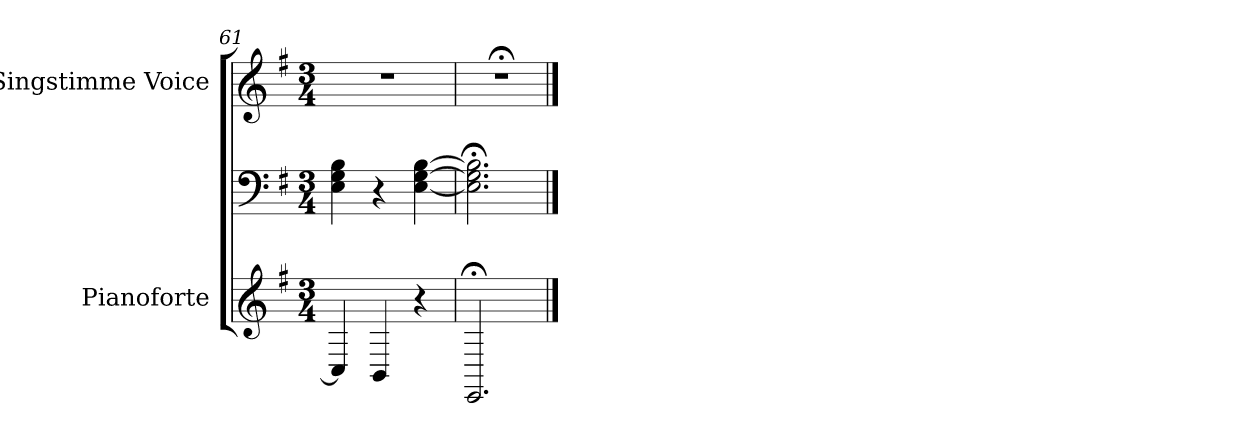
**kern	**kern	**kern
*part2	*part2	*part1
*staff3	*staff2	*staff1
*I"Pianoforte	*	*I"Singstimme Voice
*I'Pno	*	*
*clefG2	*clefF4	*clefG2
*k[f#]	*k[f#]	*k[f#]
*M3/4	*M3/4	*M3/4
=61	=61	=61
4C/]	4E\ 4G\ 4B\	2.r
4BB/	4r	.
4r	[4E\ [4G\ [4B\	.
=62	=62	=62
2.EE;</	2.E\];< 2.G\];< 2.B\];<	2.r;<
==	==	==
*-	*-	*-
